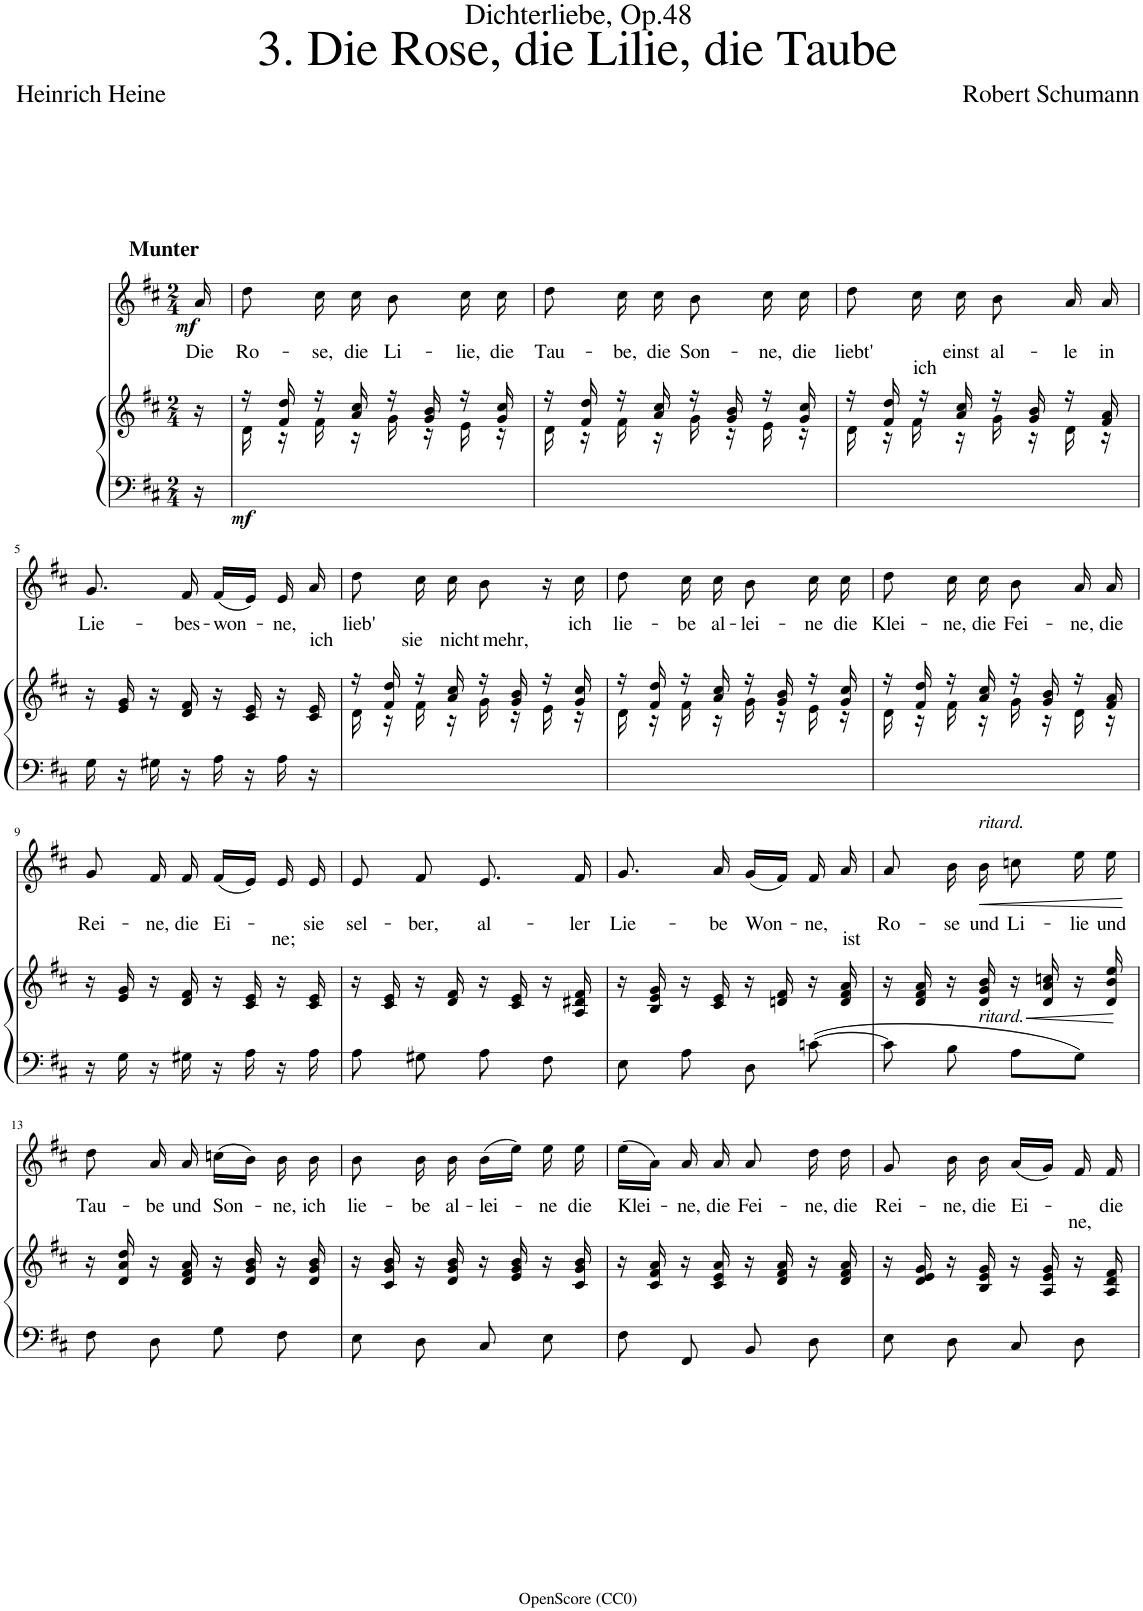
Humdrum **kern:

**kern	**kern	**dynam	**kern	**text	**dynam
*part2	*part2	*part2	*part1	*part1	*part1
*staff3	*staff2	*staff2/3	*staff1	*staff1	*staff1
*I"Piano	*	*	*I"Voice	*	*
*I'Pno	*	*	*	*	*
*clefF4	*clefG2	*	*clefG2	*	*
*k[f#c#]	*k[f#c#]	*	*k[f#c#]	*	*
*M2/4	*M2/4	*	*M2/4	*	*
=1	=1	=1	=1	=1	=1
!	!	!	!LO:TX:a:B:t=Munter	!	!
!	!	!	!	!LO:LY:b	!LO:DY:b
16r	16r	.	16a/	Die	mf
=2	=2	=2	=2	=2	=2
*	*^	*	*	*	*
!	!	!	!LO:DY:b=2	!	!LO:LY:b	!
2ryy	16r	16d\	mf	8dd\	Ro-	.
.	16f#/ 16dd/	16r	.	.	.	.
!	!	!	!	!	!LO:LY:b	!
.	16r	16f#\	.	16cc#\	-se,	.
!	!	!	!	!	!LO:LY:b	!
.	16a/ 16cc#/	16r	.	16cc#\	die	.
!	!	!	!	!	!LO:LY:b	!
.	16r	16g\	.	8b\	Li-	.
.	16g/ 16b/	16r	.	.	.	.
!	!	!	!	!	!LO:LY:b	!
.	16r	16e\	.	16cc#\	-lie,	.
!	!	!	!	!	!LO:LY:b	!
.	16g/ 16cc#/	16r	.	16cc#\	die	.
=3	=3	=3	=3	=3	=3	=3
!	!	!	!	!	!LO:LY:b	!
2ryy	16r	16d\	.	8dd\	Tau-	.
.	16f#/ 16dd/	16r	.	.	.	.
!	!	!	!	!	!LO:LY:b	!
.	16r	16f#\	.	16cc#\	-be,	.
!	!	!	!	!	!LO:LY:b	!
.	16a/ 16cc#/	16r	.	16cc#\	die	.
!	!	!	!	!	!LO:LY:b	!
.	16r	16g\	.	8b\	Son-	.
.	16g/ 16b/	16r	.	.	.	.
!	!	!	!	!	!LO:LY:b	!
.	16r	16e\	.	16cc#\	-ne,	.
!	!	!	!	!	!LO:LY:b	!
.	16g/ 16cc#/	16r	.	16cc#\	die	.
=4	=4	=4	=4	=4	=4	=4
!	!	!	!	!	!LO:LY:b	!
2ryy	16r	16d\	.	8dd\	liebt'	.
.	16f#/ 16dd/	16r	.	.	.	.
!	!	!	!	!	!LO:LY:b	!
.	16r	16f#\	.	16cc#\	ich	.
!	!	!	!	!	!LO:LY:b	!
.	16a/ 16cc#/	16r	.	16cc#\	einst	.
!	!	!	!	!	!LO:LY:b	!
.	16r	16g\	.	8b\	al-	.
.	16g/ 16b/	16r	.	.	.	.
!	!	!	!	!	!LO:LY:b	!
.	16r	16d\	.	16a/	-le	.
!	!	!	!	!	!LO:LY:b	!
.	16f#/ 16a/	16r	.	16a/	in	.
!!LO:LB:g=z
=5	=5	=5	=5	=5	=5	=5
!	!	!	!	!	!LO:LY:b	!
*	*v	*v	*	*	*	*
16G\	16r	.	8.g/	Lie-	.
16r	16e/ 16g/	.	.	.	.
16G#X\	16r	.	.	.	.
!	!	!	!	!LO:LY:b	!
16r	16d/ 16f#/	.	16f#/	-bes-	.
!	!	!	!	!LO:LY:b	!
16A\	16r	.	(16f#/LL	-won-	.
16r	16c#/ 16e/	.	16e/JJ)	.	.
!	!	!	!	!LO:LY:b	!
16A\	16r	.	16e/	-ne,	.
!	!	!	!	!LO:LY:b	!
16r	16c#/ 16e/	.	16a/	ich	.
=6	=6	=6	=6	=6	=6
*	*^	*	*	*	*
!	!	!	!	!	!LO:LY:b	!
2ryy	16r	16d\	.	8dd\	lieb'	.
.	16f#/ 16dd/	16r	.	.	.	.
!	!	!	!	!	!LO:LY:b	!
.	16r	16f#\	.	16cc#\	sie	.
!	!	!	!	!	!LO:LY:b	!
.	16a/ 16cc#/	16r	.	16cc#\	nicht	.
!	!	!	!	!	!LO:LY:b	!
.	16r	16g\	.	8b\	mehr,	.
.	16g/ 16b/	16r	.	.	.	.
.	16r	16e\	.	16r	.	.
!	!	!	!	!	!LO:LY:b	!
.	16g/ 16cc#/	16r	.	16cc#\	ich	.
=7	=7	=7	=7	=7	=7	=7
!	!	!	!	!	!LO:LY:b	!
2ryy	16r	16d\	.	8dd\	lie-	.
.	16f#/ 16dd/	16r	.	.	.	.
!	!	!	!	!	!LO:LY:b	!
.	16r	16f#\	.	16cc#\	-be	.
!	!	!	!	!	!LO:LY:b	!
.	16a/ 16cc#/	16r	.	16cc#\	al-	.
!	!	!	!	!	!LO:LY:b	!
.	16r	16g\	.	8b\	-lei-	.
.	16g/ 16b/	16r	.	.	.	.
!	!	!	!	!	!LO:LY:b	!
.	16r	16e\	.	16cc#\	-ne	.
!	!	!	!	!	!LO:LY:b	!
.	16g/ 16cc#/	16r	.	16cc#\	die	.
=8	=8	=8	=8	=8	=8	=8
!	!	!	!	!	!LO:LY:b	!
2ryy	16r	16d\	.	8dd\	Klei-	.
.	16f#/ 16dd/	16r	.	.	.	.
!	!	!	!	!	!LO:LY:b	!
.	16r	16f#\	.	16cc#\	-ne,	.
!	!	!	!	!	!LO:LY:b	!
.	16a/ 16cc#/	16r	.	16cc#\	die	.
!	!	!	!	!	!LO:LY:b	!
.	16r	16g\	.	8b\	Fei-	.
.	16g/ 16b/	16r	.	.	.	.
!	!	!	!	!	!LO:LY:b	!
.	16r	16d\	.	16a/	-ne,	.
!	!	!	!	!	!LO:LY:b	!
.	16f#/ 16a/	16r	.	16a/	die	.
!!LO:LB:g=z
=9	=9	=9	=9	=9	=9	=9
!	!	!	!	!	!LO:LY:b	!
*	*v	*v	*	*	*	*
16r	16r	.	8g/	Rei-	.
16G\	16e/ 16g/	.	.	.	.
!	!	!	!	!LO:LY:b	!
16r	16r	.	16f#/	-ne,	.
!	!	!	!	!LO:LY:b	!
16G#X\	16d/ 16f#/	.	16f#/	die	.
!	!	!	!	!LO:LY:b	!
16r	16r	.	(16f#/LL	Ei-	.
16A\	16c#/ 16e/	.	16e/JJ)	.	.
!	!	!	!	!LO:LY:b	!
16r	16r	.	16e/	-ne;	.
!	!	!	!	!LO:LY:b	!
16A\	16c#/ 16e/	.	16e/	sie	.
=10	=10	=10	=10	=10	=10
!	!	!	!	!LO:LY:b	!
8A\	16r	.	8e/	sel-	.
.	16c#/ 16e/	.	.	.	.
!	!	!	!	!LO:LY:b	!
8G#X\	16r	.	8f#/	-ber,	.
.	16d/ 16f#/	.	.	.	.
!	!	!	!	!LO:LY:b	!
8A\	16r	.	8.e/	al-	.
.	16c#/ 16e/	.	.	.	.
8F#\	16r	.	.	.	.
!	!	!	!	!LO:LY:b	!
.	16A/ 16d#X/ 16f#/	.	16f#/	-ler	.
=11	=11	=11	=11	=11	=11
!	!	!	!	!LO:LY:b	!
8E\	16r	.	8.g/	Lie-	.
.	16B/ 16e/ 16g/	.	.	.	.
8A\	16r	.	.	.	.
!	!	!	!	!LO:LY:b	!
.	16c#/ 16e/	.	16a/	-be	.
!	!	!	!	!LO:LY:b	!
8D\	16r	.	(16g/LL	Won-	.
.	16dn/ 16f#/	.	16f#/JJ)	.	.
!	!	!	!	!LO:LY:b	!
[8cn\	16r	.	16f#/	-ne,	.
!	!	!	!	!LO:LY:b	!
.	16d/ 16f#/ 16a/	.	16a/	ist	.
=12	=12	=12	=12	=12	=12
!	!	!	!	!LO:LY:b	!
8c\]	16r	.	8a/	Ro-	.
.	16d/ 16f#/ 16a/	.	.	.	.
!	!	!	!	!LO:LY:b	!
8B\	16r	.	16b\	-se	.
!	!	!	!LO:TX:a:i:t=ritard.	!	!
!	!LO:TX:b:i:t=ritard.	!	!	!	!
!	!	!LO:HP:b	!	!LO:LY:b	!LO:HP:b
.	16d/ 16g/ 16b/	<	16b\	und	<
!	!	!	!	!LO:LY:b	!
8A\L	16r	.	8ccn\	Li-	.
.	16d/ 16a/ 16ccn/	.	.	.	.
!	!	!	!	!LO:LY:b	!
8G\J	16r	.	16ee\	-lie	.
!	!	!	!	!LO:LY:b	!
.	16d/ 16b/ 16ee/	.	16ee\	und	.
.	.	[	.	.	[
!!LO:LB:g=z
=13	=13	=13	=13	=13	=13
!	!	!	!	!LO:LY:b	!
8F#\	16r	.	8dd\	Tau-	.
.	16d/ 16a/ 16dd/	.	.	.	.
!	!	!	!	!LO:LY:b	!
8D\	16r	.	16a/	-be	.
!	!	!	!	!LO:LY:b	!
.	16d/ 16f#/ 16a/	.	16a/	und	.
!	!	!	!	!LO:LY:b	!
8G\	16r	.	(16ccn\LL	Son-	.
.	16d/ 16g/ 16b/	.	16b\JJ)	.	.
!	!	!	!	!LO:LY:b	!
8F#\	16r	.	16b\	-ne,	.
!	!	!	!	!LO:LY:b	!
.	16d/ 16g/ 16b/	.	16b\	ich	.
=14	=14	=14	=14	=14	=14
!	!	!	!	!LO:LY:b	!
8E\	16r	.	8b\	lie-	.
.	16c#/ 16g/ 16b/	.	.	.	.
!	!	!	!	!LO:LY:b	!
8D\	16r	.	16b\	-be	.
!	!	!	!	!LO:LY:b	!
.	16d/ 16g/ 16b/	.	16b\	al-	.
!	!	!	!	!LO:LY:b	!
8C#/	16r	.	(16b\LL	-lei-	.
.	16e/ 16g/ 16b/	.	16ee\JJ)	.	.
!	!	!	!	!LO:LY:b	!
8E\	16r	.	16ee\	-ne	.
!	!	!	!	!LO:LY:b	!
.	16c#/ 16g/ 16b/	.	16ee\	die	.
=15	=15	=15	=15	=15	=15
!	!	!	!	!LO:LY:b	!
8F#\	16r	.	(16ee\LL	Klei-	.
.	16c#/ 16f#/ 16a/	.	16a\JJ)	.	.
!	!	!	!	!LO:LY:b	!
8FF#/	16r	.	16a/	-ne,	.
!	!	!	!	!LO:LY:b	!
.	16c#/ 16e/ 16a/	.	16a/	die	.
!	!	!	!	!LO:LY:b	!
8BB/	16r	.	8a/	Fei-	.
.	16d/ 16f#/ 16a/	.	.	.	.
!	!	!	!	!LO:LY:b	!
8D\	16r	.	16dd\	-ne,	.
!	!	!	!	!LO:LY:b	!
.	16d/ 16f#/ 16a/	.	16dd\	die	.
=16	=16	=16	=16	=16	=16
!	!	!	!	!LO:LY:b	!
8E\	16r	.	8g/	Rei-	.
.	16d/ 16e/ 16g/	.	.	.	.
!	!	!	!	!LO:LY:b	!
8D\	16r	.	16b\	-ne,	.
!	!	!	!	!LO:LY:b	!
.	16B/ 16e/ 16g/	.	16b\	die	.
!	!	!	!	!LO:LY:b	!
8C#/	16r	.	(16a/LL	Ei-	.
.	16A/ 16e/ 16g/	.	16g/JJ)	.	.
!	!	!	!	!LO:LY:b	!
8D\	16r	.	16f#/	-ne,	.
!	!	!	!	!LO:LY:b	!
.	16A/ 16d/ 16f#/	.	16f#/	die	.
=	=	=	=	=	=
*-	*-	*-	*-	*-	*-
